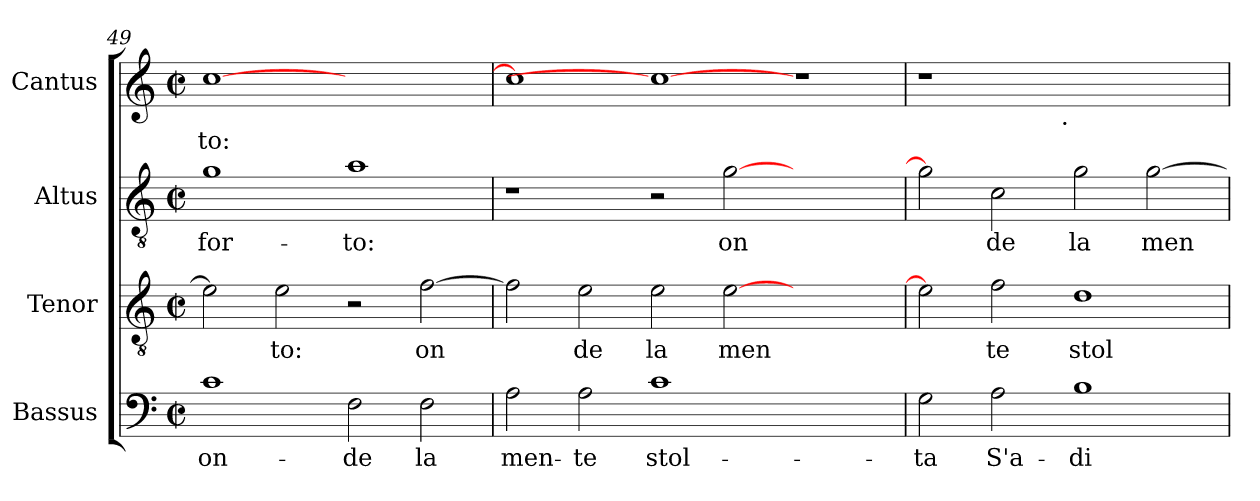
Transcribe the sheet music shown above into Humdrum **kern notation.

**kern	**text	**kern	**text	**kern	**text	**kern	**text
*part4	*part4	*part3	*part3	*part2	*part2	*part1	*part1
*staff4	*staff4	*staff3	*staff3	*staff2	*staff2	*staff1	*staff1
*I"Bassus	*	*I"Tenor	*	*I"Altus	*	*I"Cantus	*
*I'Bassus	*	*I'Tenor	*	*I'Altus	*	*I'Cantus	*
*clefF4	*	*clefGv2	*	*clefGv2	*	*clefG2	*
*k[]	*	*k[]	*	*k[]	*	*k[]	*
*C:	*	*C:	*	*C:	*	*C:	*
*M2/2	*	*M2/2	*	*M2/2	*	*M2/2	*
*met(c|)	*	*met(c|)	*	*met(c|)	*	*met(c|)	*
=49	=49	=49	=49	=49	=49	=49	=49
!	!LO:LY:b:cj	!	!LO:LY:b:cj	!	!LO:LY:b:cj	!	!LO:LY:b:cj
1c	on-	2e\]	.	1g	-for-	[>1cc	-to:
!	!	!	!LO:LY:b:cj	!	!	!	!
.	.	2e\	to:	.	.	.	.
!	!LO:LY:b:cj	!	!	!	!LO:LY:b:cj	!	!
2F\	-de	2r	.	1a	-to:	1ryy	.
!	!LO:LY:b:cj	!	!LO:LY:b:cj	!	!	!	!
2F\	la	[>2f\	on	.	.	.	.
=50	=50	=50	=50	=50	=50	=50	=50
!	!LO:LY:b:cj	!	!LO:LY:b:cj	!	!	!	!LO:LY:b:cj
2A\	men-	2f\]	.	1r	.	1cc]	.
!	!LO:LY:b:cj	!	!LO:LY:b:cj	!	!	!	!
2A\	-te	2e\	de	.	.	.	.
!	!LO:LY:b:cj	!	!LO:LY:b:cj	!	!	!	!
1c	stol-	2e\	la	2r	.	1cc_	.
!	!	!	!LO:LY:b:cj	!	!LO:LY:b:cj	!	!
.	.	[>2e\	men	[>2g\	on-	.	.
1ryy	.	1ryy	.	1ryy	.	1r	.
=51	=51	=51	=51	=51	=51	=51	=51
!	!LO:LY:b:cj	!	!LO:LY:b:cj	!	!LO:LY:b:cj	!	!
*	*	*	*	*	*	*^	*
2G\	-ta	2e\]	.	2g\]	--	1r	2ryy	.
!	!LO:LY:b:cj	!	!LO:LY:b:cj	!	!LO:LY:b:cj	!	!	!
2A\	S'a-	2f\	te	2c\	-de	.	4...ryy	.
!	!	!	!	!	!	!	!LO:TX:b:t=.	!
.	.	.	.	.	.	.	1ryy	.
!	!LO:LY:b:cj	!	!LO:LY:b:cj	!	!LO:LY:b:cj	!	!	!
1B	-di-	1d	stol	2g\	la	1ryy	.	.
!	!	!	!	!	!LO:LY:b:cj	!	!	!
.	.	.	.	[>2g\	men-	.	.	.
.	.	.	.	.	.	.	32ryy	.
*	*	*	*	*	*	*v	*v	*
=	=	=	=	=	=	=	=
*-	*-	*-	*-	*-	*-	*-	*-
